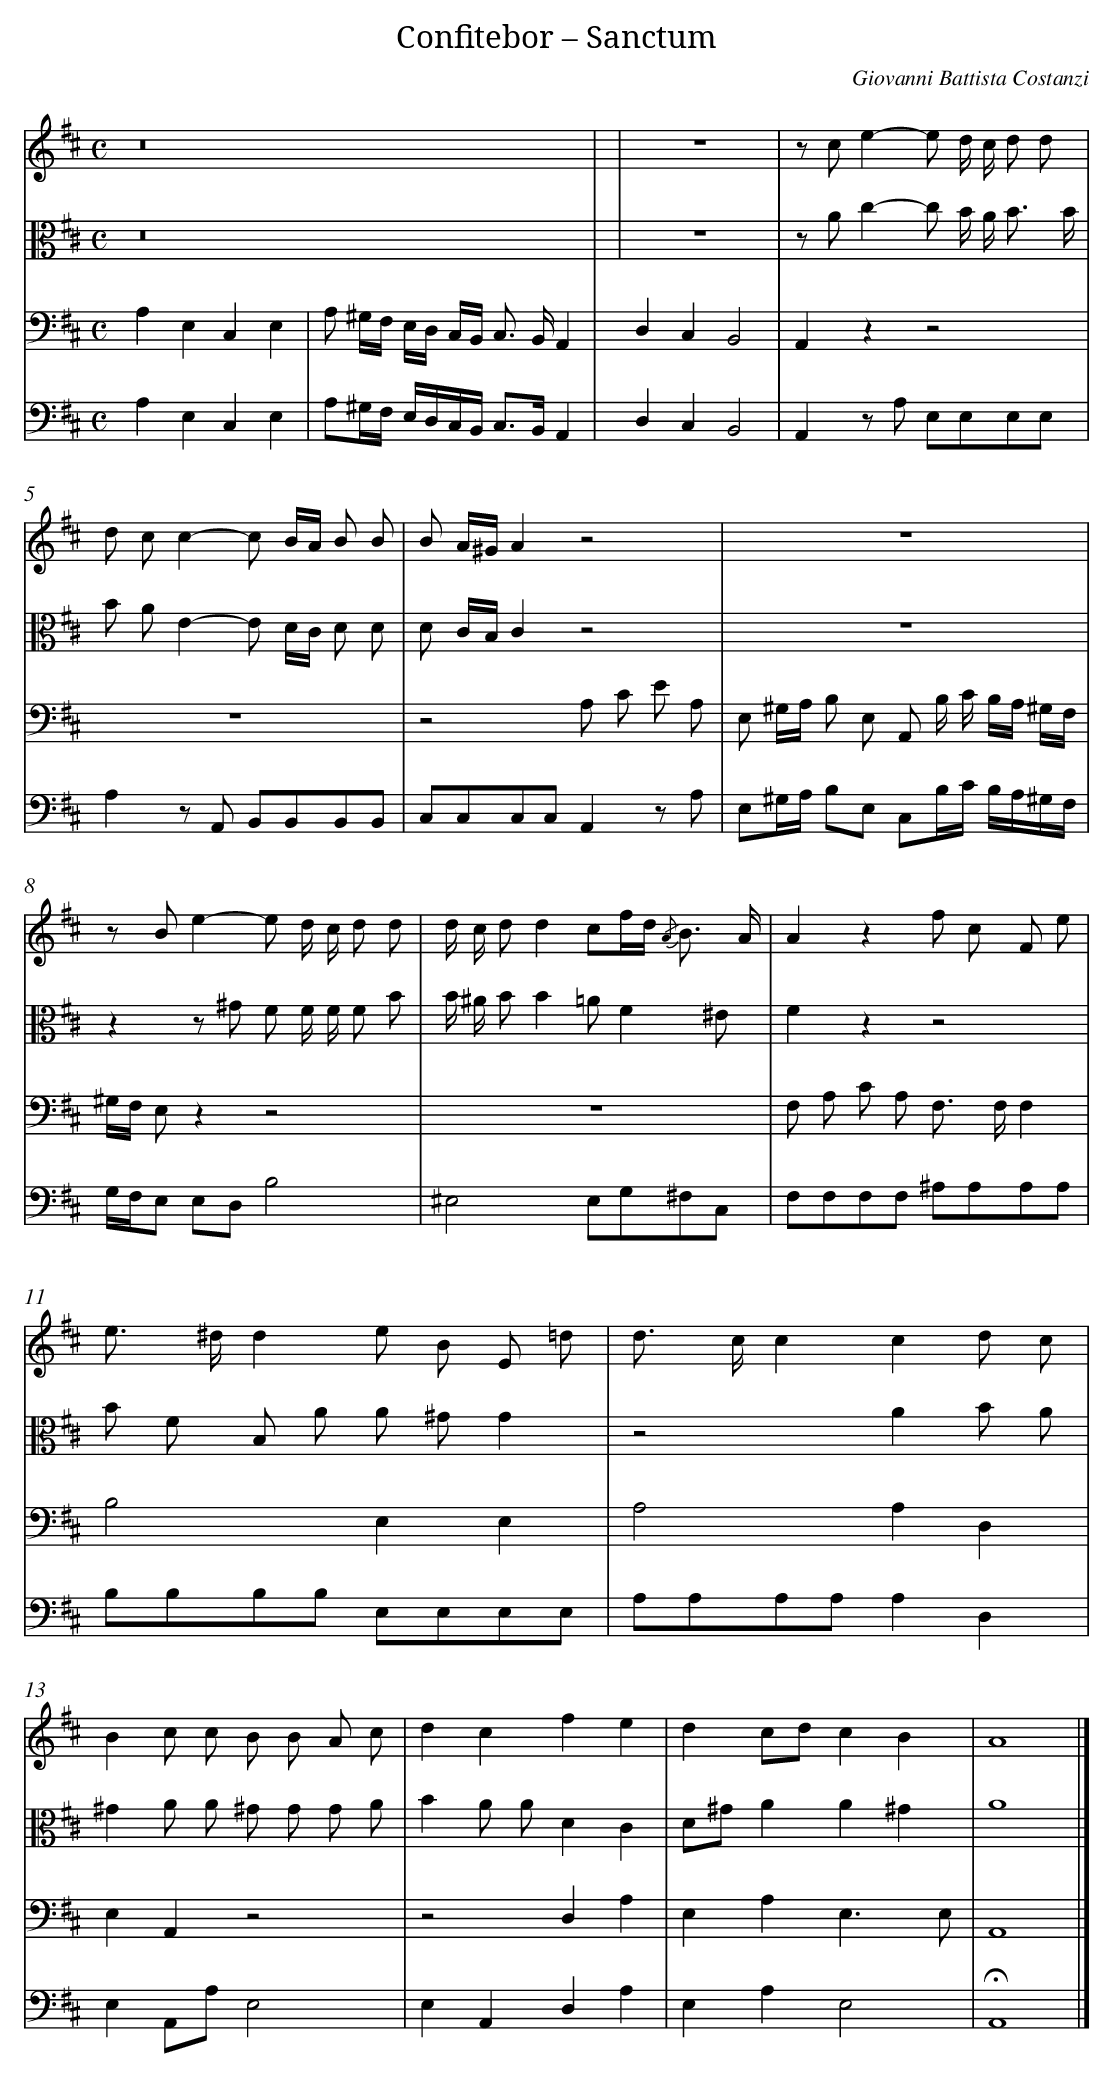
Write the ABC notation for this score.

X:1
T: Confitebor – Sanctum
C: Giovanni Battista Costanzi
L: 1/8
M: C
V: 1
V: 2 clef=alto
V: 3 clef=bass
V: 4
V: 5 clef=alto
V: 6 clef=tenor
V: 7 clef=bass
V: 8 clef=bass
K: D
[V:1] z16 |
[V:2] z16 |
[V:3] A,2E,2C,2E,2 |
[V:4] x8 |
[V:5] x8 |
[V:6] x8 |
[V:7] x8 |
[V:8] A,2E,2C,2E,2 |
[V:1]  |
[V:2]  |
[V:3] A, ^G,/F,/ E,/D,/ C,/B,,< C, B,,/A,,2 |
[V:4] x8 |
[V:5] x8 |
[V:6] x8 |
[V:7] x8 |
[V:8] A,^G,/F,/ E,/D,/C,/B,,< C,B,,/A,,2 |
[V:1] z8 |
[V:2] z8 |
[V:3] D,2C,2B,,4 |
[V:4] x8 |
[V:5] x8 |
[V:6] x8 |
[V:7] x8 |
[V:8] D,2C,2B,,4 |
[V:1] z ce2-e d/ c/ d d |
[V:2] z Ac2-c B/ A< B B/ |
[V:3] A,,2z2z4 |
[V:4] x8 |
[V:5] x8 |
[V:6] x8 |
[V:7] x8 |
[V:8] A,,2z A, E,E,E,E, |
[V:1] d cc2-c B/A/ B B |
[V:2] B AE2-E D/C/ D D |
[V:3] z8 |
[V:4] x8 |
[V:5] x8 |
[V:6] x8 |
[V:7] x8 |
[V:8] A,2z A,, B,,B,,B,,B,, |
[V:1] B A/^G/A2z4 |
[V:2] D C/B,/C2z4 |
[V:3] z4A, C E A, |
[V:4] x8 |
[V:5] x8 |
[V:6] x8 |
[V:7] x8 |
[V:8] C,C,C,C,A,,2z A, |
[V:1] z8 |
[V:2] z8 |
[V:3] E, ^G,/A,/ B, E, A,, B,/ C/ B,/A,/ ^G,/F,/ |
[V:4] x8 |
[V:5] x8 |
[V:6] x8 |
[V:7] x8 |
[V:8] E,^G,/A,/ B,E, C,B,/C/ B,/A,/^G,/F,/ |
[V:1] z Be2-e d/ c/ d d |
[V:2] z2z ^G F F/ F/ F B |
[V:3] ^G,/F,/ E,z2z4 |
[V:4] x8 |
[V:5] x8 |
[V:6] x8 |
[V:7] x8 |
[V:8] G,/F,/E, E,D,B,4 |
[V:1] d/ c/ dd2cf/d< {/A} B A/ |
[V:2] B/ ^A/ BB2=AF2^E |
[V:3] z8 |
[V:4] x8 |
[V:5] x8 |
[V:6] x8 |
[V:7] x8 |
[V:8] ^E,4E,G,^F,C, |
[V:1] A2z2f c F e |
[V:2] F2z2z4 |
[V:3] F, A, C A, F,> F,F,2 |
[V:4] x8 |
[V:5] x8 |
[V:6] x8 |
[V:7] x8 |
[V:8] F,F,F,F, ^A,A,A,A, |
[V:1] e> ^dd2e B E =d |
[V:2] B F B, A A ^GG2 |
[V:3] B,4E,2E,2 |
[V:4] x8 |
[V:5] x8 |
[V:6] x8 |
[V:7] x8 |
[V:8] B,B,B,B, E,E,E,E, |
[V:1] d> cc2c2d c |
[V:2] z4A2B A |
[V:3] A,4A,2D,2 |
[V:4] x8 |
[V:5] x8 |
[V:6] x8 |
[V:7] x8 |
[V:8] A,A,A,A,A,2D,2 |
[V:1] B2c c B B A c |
[V:2] ^G2A A ^G G G A |
[V:3] E,2A,,2z4 |
[V:4] x8 |
[V:5] x8 |
[V:6] x8 |
[V:7] x8 |
[V:8] E,2A,,A,E,4 |
[V:1] d2c2f2e2 |
[V:2] B2A AD2C2 |
[V:3] z4D,2A,2 |
[V:4] x8 |
[V:5] x8 |
[V:6] x8 |
[V:7] x8 |
[V:8] E,2A,,2D,2A,2 |
[V:1] d2cdc2B2 |
[V:2] D^GA2A2^G2 |
[V:3] E,2A,2E,3E, |
[V:4] x8 |
[V:5] x8 |
[V:6] x8 |
[V:7] x8 |
[V:8] E,2A,2E,4 |
[V:1] A8 |]
[V:2] A8 |]
[V:3] A,,8 |]
[V:4] x8 |]
[V:5] x8 |]
[V:6] x8 |]
[V:7] x8 |]
[V:8] !fermata!A,,8 |]
